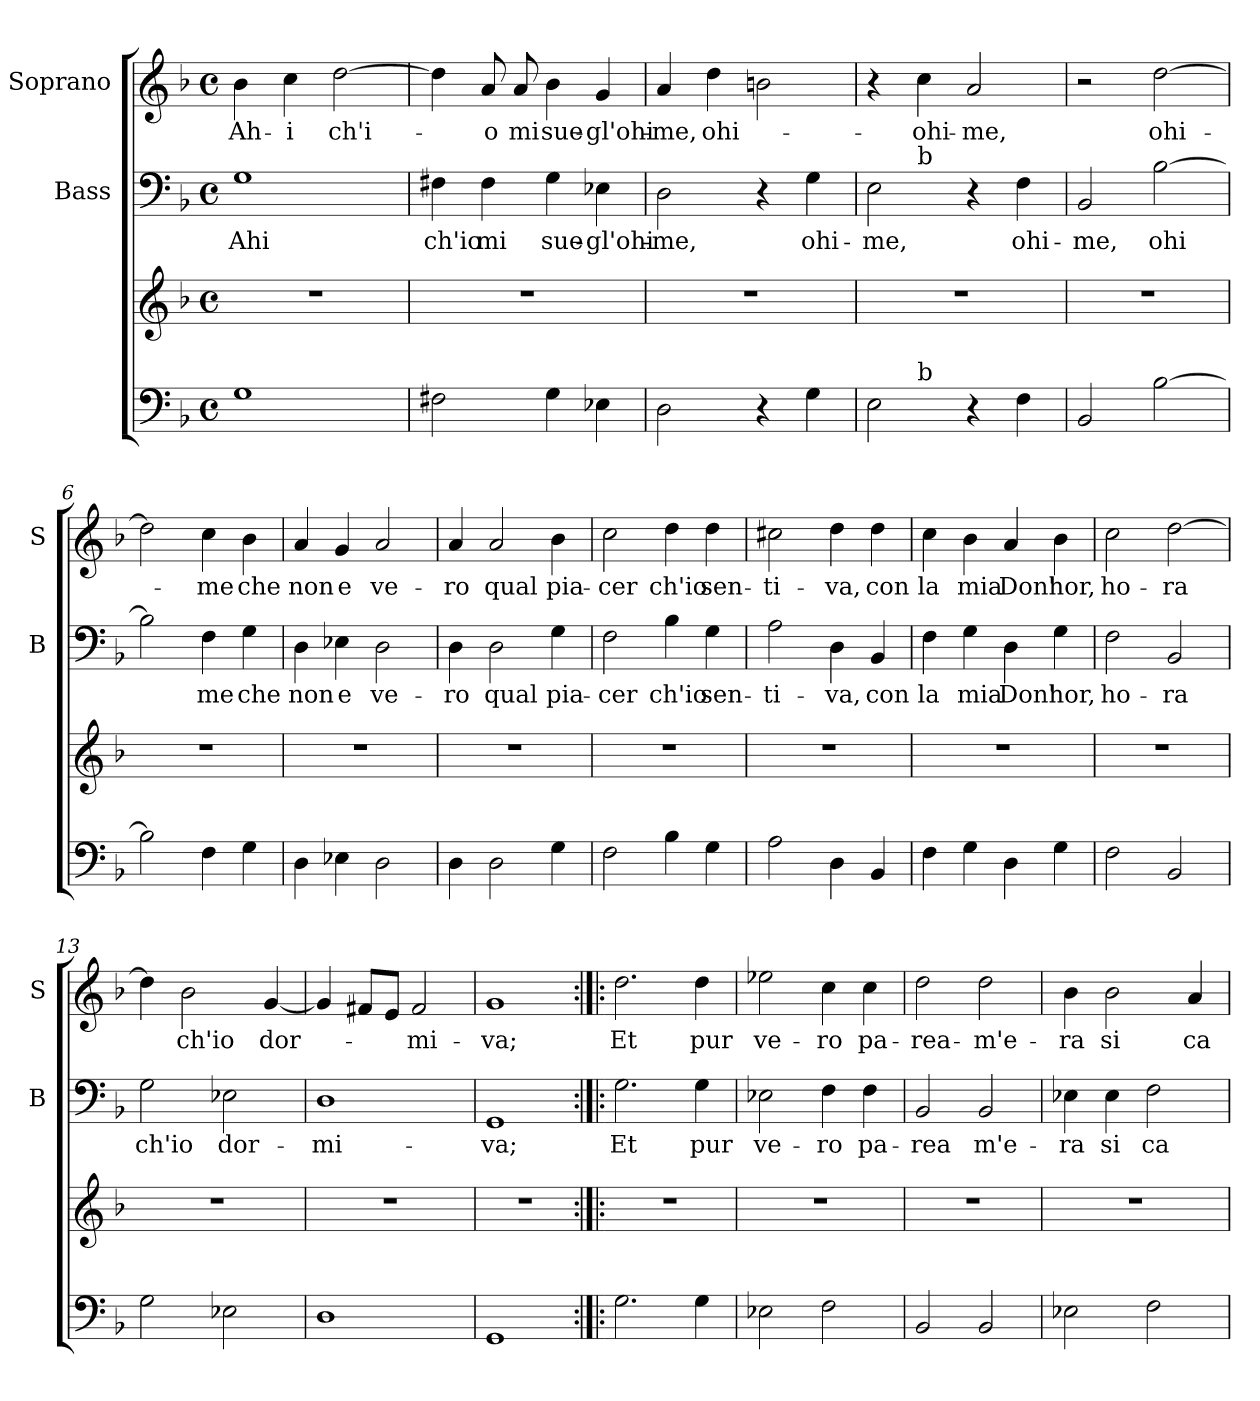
**kern	**kern	**kern	**text	**kern	**text
*part3	*part3	*part2	*part2	*part1	*part1
*staff4	*staff3	*staff2	*staff2	*staff1	*staff1
*	*	*I"Bass	*	*I"Soprano	*
*	*	*I'B	*	*I'S	*
*clefF4	*clefG2	*clefF4	*	*clefG2	*
*k[b-]	*k[b-]	*k[b-]	*	*k[b-]	*
*F:	*F:	*F:	*	*F:	*
*M4/4	*M4/4	*M4/4	*	*M4/4	*
*met(c)	*met(c)	*met(c)	*	*met(c)	*
=1	=1	=1	=1	=1	=1
!	!	!	!LO:LY:b	!	!LO:LY:b
1G	1r	1G	Ahi	4b-\	Ah-
!	!	!	!	!	!LO:LY:b
.	.	.	.	4cc\	-i
!	!	!	!	!	!LO:LY:b
.	.	.	.	[2dd\	ch'i-
=2	=2	=2	=2	=2	=2
!	!	!	!LO:LY:b	!	!
2F#X\	1r	4F#X\	ch'io	4dd\]	.
!	!	!	!LO:LY:b	!	!LO:LY:b
.	.	4F#\	mi	8a/	-o
!	!	!	!	!	!LO:LY:b
.	.	.	.	8a/	mi
!	!	!	!LO:LY:b	!	!LO:LY:b
4G\	.	4G\	sue-	4b-\	sue-
!	!	!	!LO:LY:b	!	!LO:LY:b
4E-X\	.	4E-X\	-gl'ohi-	4g/	-gl'ohi-
=3	=3	=3	=3	=3	=3
!	!	!	!LO:LY:b	!	!LO:LY:b
2D\	1r	2D\	-me,	4a/	-me,
!	!	!	!	!	!LO:LY:b
.	.	.	.	4dd\	ohi-
4r	.	4r	.	2bn\	.
!	!	!	!LO:LY:b	!	!
4G\	.	4G\	ohi-	.	.
=4	=4	=4	=4	=4	=4
!	!	!	!LO:LY:b	!	!
*^	*	*^	*	*	*
2E\	4ryy	1r	2E\	4ryy	-me,	4r	.
!	!	!	!	!LO:TX:a:t=b	!	!	!
!	!LO:TX:a:t=b	!	!	!	!	!	!
!	!	!	!	!	!	!	!LO:LY:b
.	2.ryy	.	.	2.ryy	.	4cc\	-ohi-
!	!	!	!	!	!	!	!LO:LY:b
4r	.	.	4r	.	.	2a/	-me,
!	!	!	!	!	!LO:LY:b	!	!
4F\	.	.	4F\	.	ohi-	.	.
=5	=5	=5	=5	=5	=5	=5	=5
!	!	!	!	!	!LO:LY:b	!	!
*v	*v	*	*v	*v	*	*	*
2BB-/	1r	2BB-/	-me,	2r	.
!	!	!	!LO:LY:b	!	!LO:LY:b
[2B-\	.	[2B-\	ohi	[2dd\	ohi-
=6	=6	=6	=6	=6	=6
2B-\]	1r	2B-\]	.	2dd\]	.
!	!	!	!LO:LY:b	!	!LO:LY:b
4F\	.	4F\	me	4cc\	-me
!	!	!	!LO:LY:b	!	!LO:LY:b
4G\	.	4G\	che	4b-\	che
!!LO:LB:g=z
=7	=7	=7	=7	=7	=7
!	!	!	!LO:LY:b	!	!LO:LY:b
4D\	1r	4D\	non	4a/	non
!	!	!	!LO:LY:b	!	!LO:LY:b
4E-X\	.	4E-X\	e	4g/	e
!	!	!	!LO:LY:b	!	!LO:LY:b
2D\	.	2D\	ve-	2a/	ve-
=8	=8	=8	=8	=8	=8
!	!	!	!LO:LY:b	!	!LO:LY:b
4D\	1r	4D\	-ro	4a/	-ro
!	!	!	!LO:LY:b	!	!LO:LY:b
2D\	.	2D\	qual	2a/	qual
!	!	!	!LO:LY:b	!	!LO:LY:b
4G\	.	4G\	pia-	4b-\	pia-
=9	=9	=9	=9	=9	=9
!	!	!	!LO:LY:b	!	!LO:LY:b
2F\	1r	2F\	-cer	2cc\	-cer
!	!	!	!LO:LY:b	!	!LO:LY:b
4B-\	.	4B-\	ch'io	4dd\	ch'io
!	!	!	!LO:LY:b	!	!LO:LY:b
4G\	.	4G\	sen-	4dd\	sen-
=10	=10	=10	=10	=10	=10
!	!	!	!LO:LY:b	!	!LO:LY:b
2A\	1r	2A\	-ti-	2cc#X\	-ti-
!	!	!	!LO:LY:b	!	!LO:LY:b
4D\	.	4D\	-va,	4dd\	-va,
!	!	!	!LO:LY:b	!	!LO:LY:b
4BB-/	.	4BB-/	con	4dd\	con
=11	=11	=11	=11	=11	=11
!	!	!	!LO:LY:b	!	!LO:LY:b
4F\	1r	4F\	la	4cc\	la
!	!	!	!LO:LY:b	!	!LO:LY:b
4G\	.	4G\	mia	4b-\	mia
!	!	!	!LO:LY:b	!	!LO:LY:b
4D\	.	4D\	Don'	4a/	Don'
!	!	!	!LO:LY:b	!	!LO:LY:b
4G\	.	4G\	hor,	4b-\	hor,
=12	=12	=12	=12	=12	=12
!	!	!	!LO:LY:b	!	!LO:LY:b
2F\	1r	2F\	ho-	2cc\	ho-
!	!	!	!LO:LY:b	!	!LO:LY:b
2BB-/	.	2BB-/	-ra	[2dd\	-ra
!!LO:LB:g=z
=13	=13	=13	=13	=13	=13
!	!	!	!LO:LY:b	!	!
2G\	1r	2G\	ch'io	4dd\]	.
!	!	!	!	!	!LO:LY:b
.	.	.	.	2b-\	ch'io
!	!	!	!LO:LY:b	!	!
2E-X\	.	2E-X\	dor-	.	.
!	!	!	!	!	!LO:LY:b
.	.	.	.	[4g/	dor-
=14	=14	=14	=14	=14	=14
!	!	!	!LO:LY:b	!	!
1D	1r	1D	-mi-	4g/]	.
.	.	.	.	8f#X/L	.
.	.	.	.	8e/J	.
!	!	!	!	!	!LO:LY:b
.	.	.	.	2f#/	-mi-
=15	=15	=15	=15	=15	=15
!	!	!	!LO:LY:b	!	!LO:LY:b
1GG	1r	1GG	-va;	1g	-va;
=16:|!|:	=16:|!|:	=16:|!|:	=16:|!|:	=16:|!|:	=16:|!|:
!	!	!	!LO:LY:b	!	!LO:LY:b
2.G\	1r	2.G\	Et	2.dd\	Et
!	!	!	!LO:LY:b	!	!LO:LY:b
4G\	.	4G\	pur	4dd\	pur
=17	=17	=17	=17	=17	=17
!	!	!	!LO:LY:b	!	!LO:LY:b
2E-X\	1r	2E-X\	ve-	2ee-X\	ve-
!	!	!	!LO:LY:b	!	!LO:LY:b
2F\	.	4F\	-ro	4cc\	-ro
!	!	!	!LO:LY:b	!	!LO:LY:b
.	.	4F\	pa-	4cc\	pa-
=18	=18	=18	=18	=18	=18
!	!	!	!LO:LY:b	!	!LO:LY:b
2BB-/	1r	2BB-/	-rea	2dd\	-rea-
!	!	!	!LO:LY:b	!	!LO:LY:b
2BB-/	.	2BB-/	m'e-	2dd\	-m'e-
!!LO:PB:g=z
=19	=19	=19	=19	=19	=19
!	!	!	!LO:LY:b	!	!LO:LY:b
2E-X\	1r	4E-X\	-ra	4b-\	-ra
!	!	!	!LO:LY:b	!	!LO:LY:b
.	.	4E-\	si	2b-\	si
!	!	!	!LO:LY:b	!	!
2F\	.	2F\	ca-	.	.
!	!	!	!	!	!LO:LY:b
.	.	.	.	4a/	ca-
=	=	=	=	=	=
*-	*-	*-	*-	*-	*-
